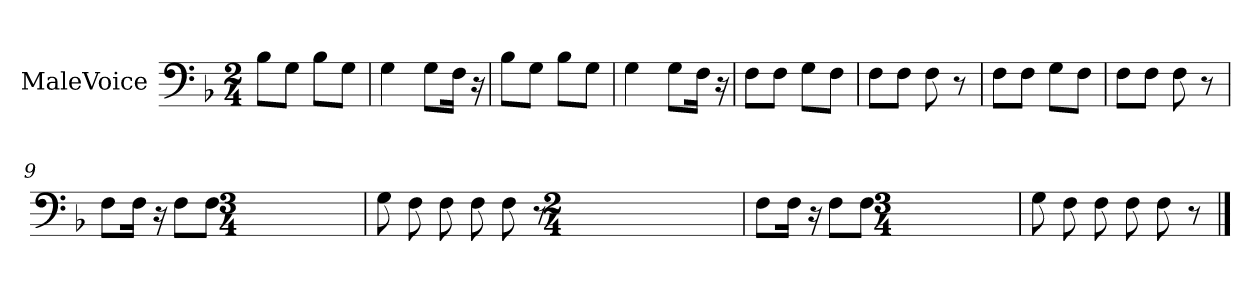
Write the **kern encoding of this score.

**kern
*part1
*staff1
*I"MaleVoice
*clefF4
*k[b-]
*M2/4
*MM104
=1
8B-\L
8G\J
8B-\L
8G\J
=2
4G
8G\L
16F\Jk
16r
=3
8B-\L
8G\J
8B-\L
8G\J
=4
4G
8G\L
16F\Jk
16r
=5
8F\L
8F\J
8G\L
8F\J
=6
8F\L
8F\J
8F
8r
=7
8F\L
8F\J
8G\L
8F\J
=8
8F\L
8F\J
8F
8r
=9
8F\L
16F\Jk
16r
8F\L
8F\J
*M3/4
=10
8G
8F
8F
8F
8F
8r
*M2/4
=11
8F\L
16F\Jk
16r
8F\L
8F\J
*M3/4
=12
8G
8F
8F
8F
8F
8r
==
*-
